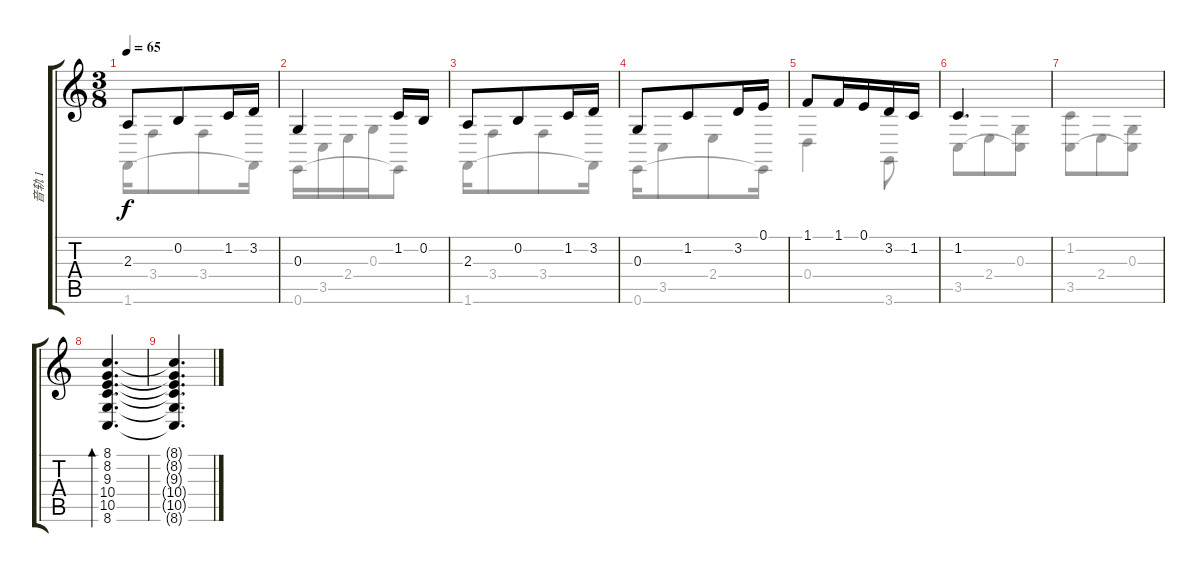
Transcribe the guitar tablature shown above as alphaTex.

\track ("音轨 1" "音轨 1") {instrument vibraphone}
\staff {score tabs}
\tuning (E4 B3 G3 D3 A2 E2) {hide}
\voice
\ts (3 8)
\tempo 65
\clef g2
\ks c
2.3.8{dy f} 0.2.8 1.2.16 3.2.16 |
0.3.4 1.2.16 0.2.16 |
2.3.8 0.2.8 1.2.16 3.2.16 |
0.3.8 1.2.8 3.2.16 0.1.16 |
1.1.8 1.1.16 0.1.16 3.2.16 1.2.16 |
1.2.4{d} |
|
(8.1 8.2 9.3 10.4 10.5 8.6).4{d bd 240} |
(8.1{t} 8.2{t} 9.3{t} 10.4{t} 10.5{t} 8.6{t}).4{d}
\voice
\clef g2
\ottava regular
\simile none
\ks c
1.6.16{dy f} 3.4.8 3.4.8 1.6{t}.16 |
0.6.16 3.5.16 2.4.16 0.3.16 0.6{t}.8 |
1.6.16 3.4.8 3.4.8 1.6{t}.16 |
0.6.16 3.5.8 2.4.8 0.6{t}.16 |
0.4.4 3.6.8 |
3.5.8 2.4.8 (0.3 3.5{t}).8 |
(1.2 3.5).8 2.4.8 (0.3 3.5{t}).8 |
|
